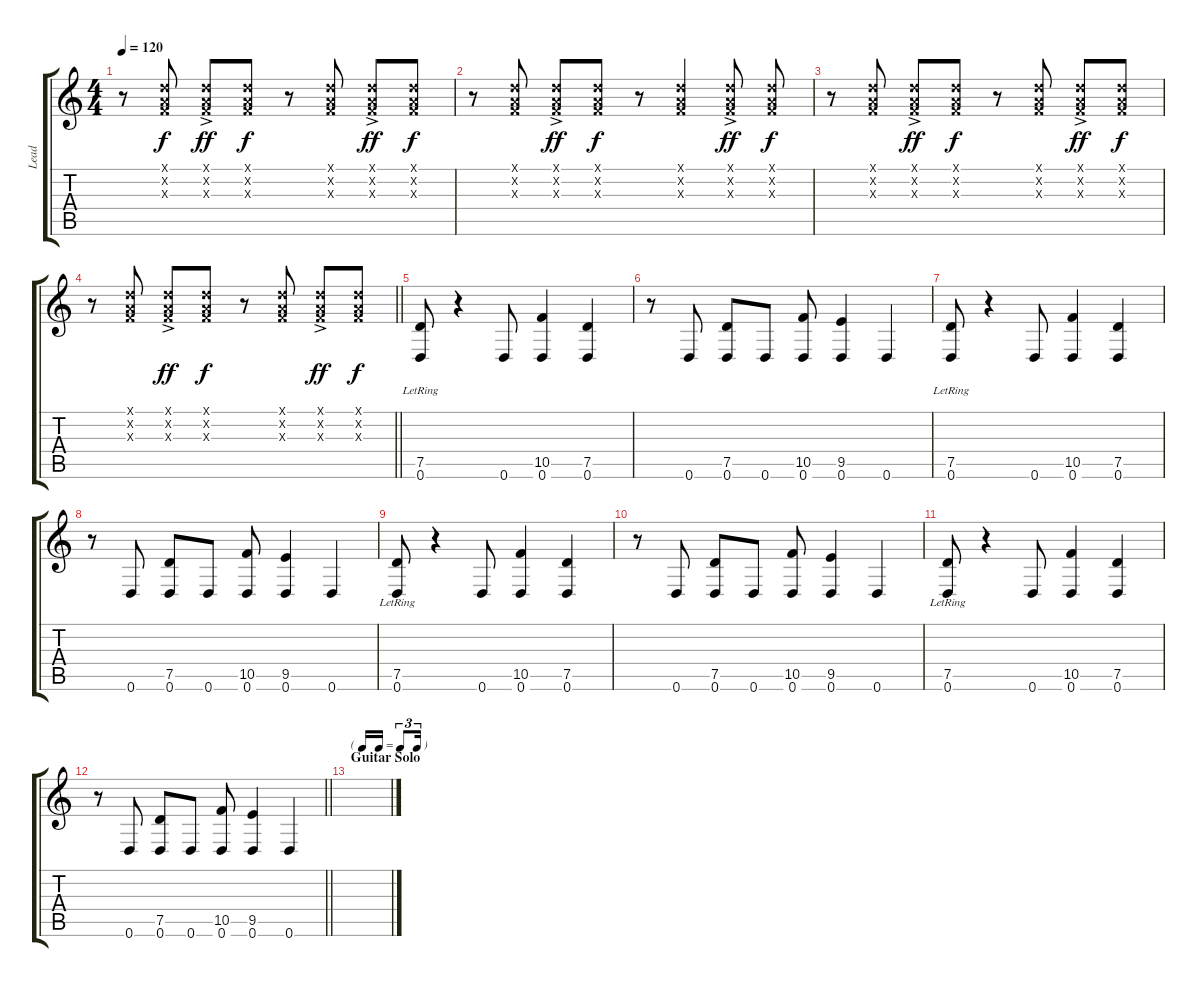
\track ("Lead" "Lead") {instrument electricguitarclean}
\staff {score tabs}
\tuning (D4 A3 F3 C3 G2 D2) {hide}
\ts (4 4)
\tempo 120
\clef g2
\ks c
r.8{dy f} (0.1{x} 0.2{x} 0.3{x}).8 (0.1{ac x} 0.2{x} 0.3{x}).8{dy ff} (0.1{x} 0.2{x} 0.3{x}).8{dy f} r.8 (0.1{x} 0.2{x} 0.3{x}).8 (0.1{x} 0.2{ac x} 0.3{x}).8{dy ff} (0.1{x} 0.2{x} 0.3{x}).8{dy f} |
r.8 (0.1{x} 0.2{x} 0.3{x}).8 (0.1{x} 0.2{ac x} 0.3{x}).8{dy ff} (0.1{x} 0.2{x} 0.3{x}).8{dy f} r.8 (0.1{x} 0.2{x} 0.3{x}).4 (0.1{x} 0.2{ac x} 0.3{x}).8{dy ff} (0.1{x} 0.2{x} 0.3{x}).8{dy f} |
r.8 (0.1{x} 0.2{x} 0.3{x}).8 (0.1{ac x} 0.2{x} 0.3{x}).8{dy ff} (0.1{x} 0.2{x} 0.3{x}).8{dy f} r.8 (0.1{x} 0.2{x} 0.3{x}).8 (0.1{x} 0.2{ac x} 0.3{x}).8{dy ff} (0.1{x} 0.2{x} 0.3{x}).8{dy f} |
\barLineRight lightlight
r.8 (0.1{x} 0.2{x} 0.3{x}).8 (0.1{ac x} 0.2{x} 0.3{x}).8{dy ff} (0.1{x} 0.2{x} 0.3{x}).8{dy f} r.8 (0.1{x} 0.2{x} 0.3{x}).8 (0.1{x} 0.2{ac x} 0.3{x}).8{dy ff} (0.1{x} 0.2{x} 0.3{x}).8{dy f} |
(7.5{lr} 0.6{lr}).8 r.4 0.6.8 (10.5 0.6).4 (7.5 0.6).4 |
r.8 0.6.8 (7.5 0.6).8 0.6.8 (10.5 0.6).8 (9.5 0.6).4 0.6.4 |
(7.5{lr} 0.6{lr}).8 r.4 0.6.8 (10.5 0.6).4 (7.5 0.6).4 |
r.8 0.6.8 (7.5 0.6).8 0.6.8 (10.5 0.6).8 (9.5 0.6).4 0.6.4 |
(7.5{lr} 0.6{lr}).8 r.4 0.6.8 (10.5 0.6).4 (7.5 0.6).4 |
r.8 0.6.8 (7.5 0.6).8 0.6.8 (10.5 0.6).8 (9.5 0.6).4 0.6.4 |
(7.5{lr} 0.6{lr}).8 r.4 0.6.8 (10.5 0.6).4 (7.5 0.6).4 |
\barLineRight lightlight
r.8 0.6.8 (7.5 0.6).8 0.6.8 (10.5 0.6).8 (9.5 0.6).4 0.6.4 |
\tf triplet16th
\section ("" "Guitar Solo")
